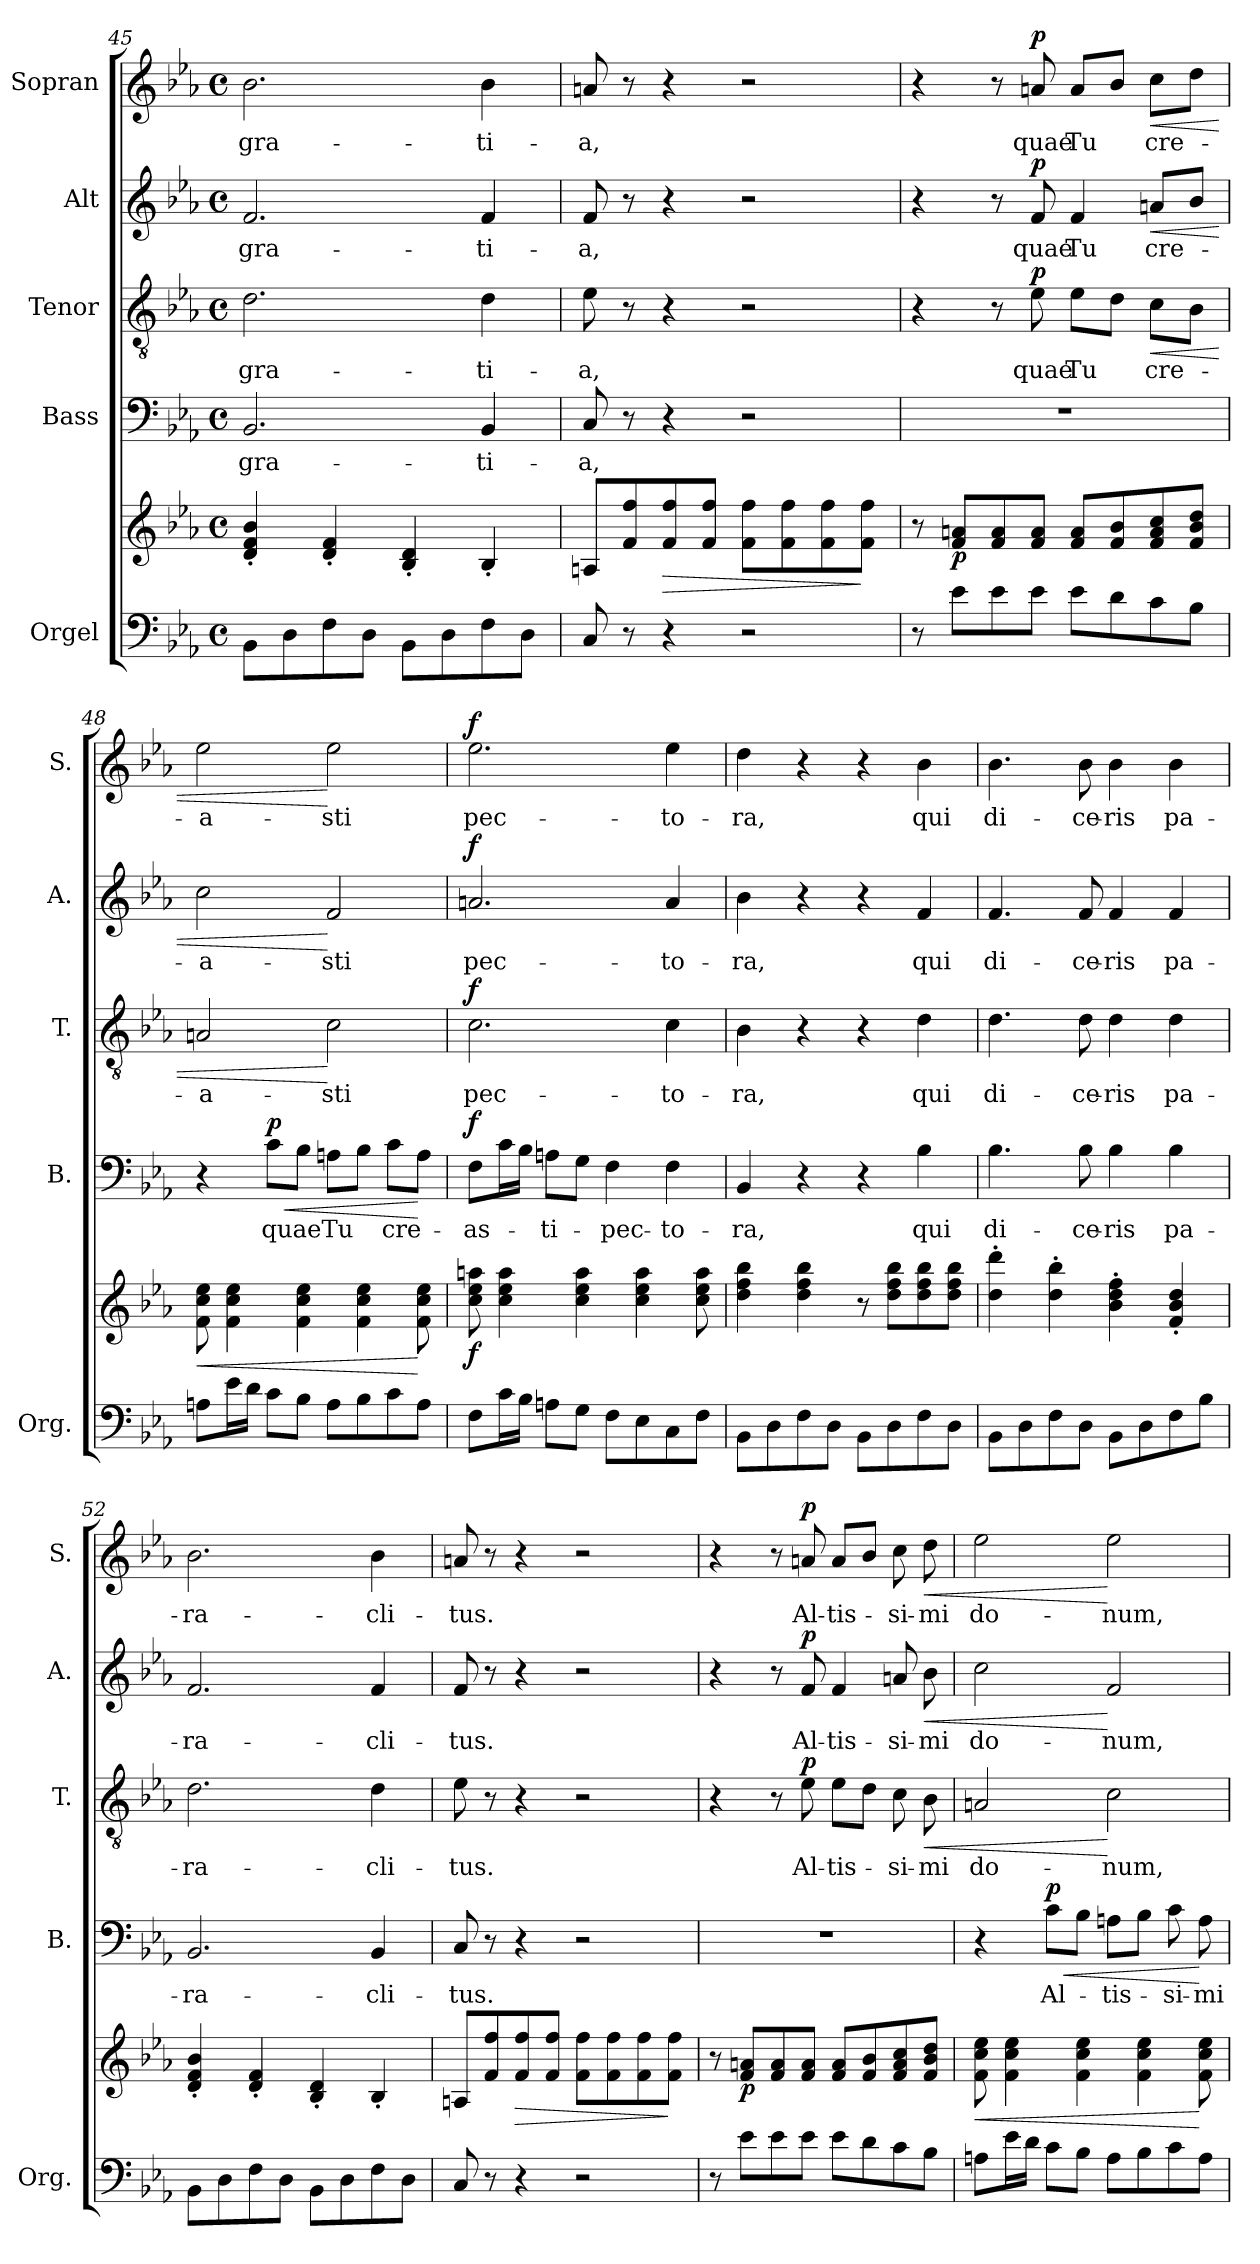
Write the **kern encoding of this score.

**kern	**kern	**dynam	**kern	**text	**dynam	**kern	**text	**dynam	**kern	**text	**dynam	**kern	**text	**dynam
*part5	*part5	*part5	*part4	*part4	*part4	*part3	*part3	*part3	*part2	*part2	*part2	*part1	*part1	*part1
*staff6	*staff5	*staff5/6	*staff4	*staff4	*staff4	*staff3	*staff3	*staff3	*staff2	*staff2	*staff2	*staff1	*staff1	*staff1
*I"Orgel	*	*	*I"Bass	*	*	*I"Tenor	*	*	*I"Alt	*	*	*I"Sopran	*	*
*I'Org.	*	*	*I'B.	*	*	*I'T.	*	*	*I'A.	*	*	*I'S.	*	*
*clefF4	*clefG2	*	*clefF4	*	*	*clefGv2	*	*	*clefG2	*	*	*clefG2	*	*
*k[b-e-a-]	*k[b-e-a-]	*	*k[b-e-a-]	*	*	*k[b-e-a-]	*	*	*k[b-e-a-]	*	*	*k[b-e-a-]	*	*
*E-:	*E-:	*	*E-:	*	*	*E-:	*	*	*E-:	*	*	*E-:	*	*
*M4/4	*M4/4	*	*M4/4	*	*	*M4/4	*	*	*M4/4	*	*	*M4/4	*	*
*met(c)	*met(c)	*	*met(c)	*	*	*met(c)	*	*	*met(c)	*	*	*met(c)	*	*
=45	=45	=45	=45	=45	=45	=45	=45	=45	=45	=45	=45	=45	=45	=45
!	!	!	!	!LO:LY:b	!	!	!LO:LY:b	!	!	!LO:LY:b	!	!	!LO:LY:b	!
8BB-\L	4d/'< 4f/'< 4b-/'<	.	2.BB-/	gra-	.	2.d\	gra-	.	2.f/	gra-	.	2.b-\	gra-	.
8D\	.	.	.	.	.	.	.	.	.	.	.	.	.	.
8F\	4d/'< 4f/'<	.	.	.	.	.	.	.	.	.	.	.	.	.
8D\J	.	.	.	.	.	.	.	.	.	.	.	.	.	.
8BB-\L	4B-/'< 4d/'<	.	.	.	.	.	.	.	.	.	.	.	.	.
8D\	.	.	.	.	.	.	.	.	.	.	.	.	.	.
!	!	!	!	!LO:LY:b	!	!	!LO:LY:b	!	!	!LO:LY:b	!	!	!LO:LY:b	!
8F\	4B-'</	.	4BB-/	-ti-	.	4d\	-ti-	.	4f/	-ti-	.	4b-\	-ti-	.
8D\J	.	.	.	.	.	.	.	.	.	.	.	.	.	.
=46	=46	=46	=46	=46	=46	=46	=46	=46	=46	=46	=46	=46	=46	=46
!	!	!	!	!LO:LY:b	!	!	!LO:LY:b	!	!	!LO:LY:b	!	!	!LO:LY:b	!
8C/	8An/L	.	8C/	-a,	.	8e-\	-a,	.	8f/	-a,	.	8an/	-a,	.
8r	8f/ 8ff/	.	8r	.	.	8r	.	.	8r	.	.	8r	.	.
!	!	!LO:HP:b	!	!	!	!	!	!	!	!	!	!	!	!
4r	8f/ 8ff/	>	4r	.	.	4r	.	.	4r	.	.	4r	.	.
.	8f/ 8ff/J	.	.	.	.	.	.	.	.	.	.	.	.	.
2r	8f\ 8ff\L	.	2r	.	.	2r	.	.	2r	.	.	2r	.	.
.	8f\ 8ff\	.	.	.	.	.	.	.	.	.	.	.	.	.
.	8f\ 8ff\	.	.	.	.	.	.	.	.	.	.	.	.	.
.	8f\ 8ff\J	]	.	.	.	.	.	.	.	.	.	.	.	.
!!LO:PB:g=z
=47	=47	=47	=47	=47	=47	=47	=47	=47	=47	=47	=47	=47	=47	=47
8r	8r	.	1r	.	.	4r	.	.	4r	.	.	4r	.	.
!	!	!LO:DY:b	!	!	!	!	!	!	!	!	!	!	!	!
8e-\L	8f/ 8an/L	p	.	.	.	.	.	.	.	.	.	.	.	.
8e-\	8f/ 8a/	.	.	.	.	8r	.	.	8r	.	.	8r	.	.
!	!	!	!	!	!	!	!LO:LY:b	!LO:DY:a	!	!LO:LY:b	!LO:DY:a	!	!LO:LY:b	!LO:DY:a
8e-\J	8f/ 8a/J	.	.	.	.	8e-\	quae	p	8f/	quae	p	8an/	quae	p
!	!	!	!	!	!	!	!LO:LY:b	!	!	!LO:LY:b	!	!	!LO:LY:b	!
8e-\L	8f/ 8a/L	.	.	.	.	8e-\L	Tu	.	4f/	Tu	.	8a/L	Tu	.
8d\	8f/ 8b-/	.	.	.	.	8d\J	.	.	.	.	.	8b-/J	.	.
!	!	!	!	!	!	!	!LO:LY:b	!LO:HP:b	!	!LO:LY:b	!LO:HP:b	!	!LO:LY:b	!LO:HP:b
8c\	8f/ 8a/ 8cc/	.	.	.	.	8c\L	cre-	<	8an/L	cre-	<	8cc\L	cre-	<
8B-\J	8f/ 8b-/ 8dd/J	.	.	.	.	8B-\J	.	.	8b-/J	.	.	8dd\J	.	.
=48	=48	=48	=48	=48	=48	=48	=48	=48	=48	=48	=48	=48	=48	=48
!	!	!LO:HP:b	!	!	!	!	!LO:LY:b	!	!	!LO:LY:b	!	!	!LO:LY:b	!
8An\L	8f\ 8cc\ 8ee-\	<	4r	.	.	2An/	-a-	.	2cc\	-a-	.	2ee-\	-a-	.
16e-\L	4f\ 4cc\ 4ee-\	.	.	.	.	.	.	.	.	.	.	.	.	.
16d\JJ	.	.	.	.	.	.	.	.	.	.	.	.	.	.
!	!	!	!	!LO:LY:b	!LO:HP:b	!	!	!	!	!	!	!	!	!
!	!	!	!	!	!LO:DY:n=1:a	!	!	!	!	!	!	!	!	!
8c\L	.	.	8c\L	quae	< p	.	.	.	.	.	.	.	.	.
8B-\J	4f\ 4cc\ 4ee-\	.	8B-\J	.	.	.	.	.	.	.	.	.	.	.
!	!	!	!	!LO:LY:b	!	!	!LO:LY:b	!	!	!LO:LY:b	!	!	!LO:LY:b	!
8A\L	.	.	8An\L	Tu	.	2c\	-sti	[	2f/	-sti	[	2ee-\	-sti	[
8B-\	4f\ 4cc\ 4ee-\	.	8B-\J	.	.	.	.	.	.	.	.	.	.	.
!	!	!	!	!LO:LY:b	!	!	!	!	!	!	!	!	!	!
8c\	.	.	8c\L	cre-	.	.	.	.	.	.	.	.	.	.
8A\J	8f\ 8cc\ 8ee-\	[	8A\J	.	[	.	.	.	.	.	.	.	.	.
=49	=49	=49	=49	=49	=49	=49	=49	=49	=49	=49	=49	=49	=49	=49
!	!	!LO:DY:b	!	!LO:LY:b	!LO:DY:a	!	!LO:LY:b	!LO:DY:a	!	!LO:LY:b	!LO:DY:a	!	!LO:LY:b	!LO:DY:a
8F\L	8cc\ 8ee-\ 8aan\	f	8F\L	-as-	f	2.c\	pec-	f	2.an/	pec-	f	2.ee-\	pec-	f
16c\L	4cc\ 4ee-\ 4aa\	.	16c\L	.	.	.	.	.	.	.	.	.	.	.
16B-\JJ	.	.	16B-\JJ	.	.	.	.	.	.	.	.	.	.	.
!	!	!	!	!LO:LY:b	!	!	!	!	!	!	!	!	!	!
8An\L	.	.	8An\L	-ti-	.	.	.	.	.	.	.	.	.	.
8G\J	4cc\ 4ee-\ 4aa\	.	8G\J	.	.	.	.	.	.	.	.	.	.	.
!	!	!	!	!LO:LY:b	!	!	!	!	!	!	!	!	!	!
8F\L	.	.	4F\	-pec-	.	.	.	.	.	.	.	.	.	.
8E-\	4cc\ 4ee-\ 4aa\	.	.	.	.	.	.	.	.	.	.	.	.	.
!	!	!	!	!LO:LY:b	!	!	!LO:LY:b	!	!	!LO:LY:b	!	!	!LO:LY:b	!
8C\	.	.	4F\	-to-	.	4c\	-to-	.	4a/	-to-	.	4ee-\	-to-	.
8F\J	8cc\ 8ee-\ 8aa\	.	.	.	.	.	.	.	.	.	.	.	.	.
=50	=50	=50	=50	=50	=50	=50	=50	=50	=50	=50	=50	=50	=50	=50
!	!	!	!	!LO:LY:b	!	!	!LO:LY:b	!	!	!LO:LY:b	!	!	!LO:LY:b	!
8BB-\L	4dd\ 4ff\ 4bb-\	.	4BB-/	-ra,	.	4B-\	-ra,	.	4b-\	-ra,	.	4dd\	-ra,	.
8D\	.	.	.	.	.	.	.	.	.	.	.	.	.	.
8F\	4dd\ 4ff\ 4bb-\	.	4r	.	.	4r	.	.	4r	.	.	4r	.	.
8D\J	.	.	.	.	.	.	.	.	.	.	.	.	.	.
8BB-\L	8r	.	4r	.	.	4r	.	.	4r	.	.	4r	.	.
8D\	8dd\ 8ff\ 8bb-\L	.	.	.	.	.	.	.	.	.	.	.	.	.
!	!	!	!	!LO:LY:b	!	!	!LO:LY:b	!	!	!LO:LY:b	!	!	!LO:LY:b	!
8F\	8dd\ 8ff\ 8bb-\	.	4B-\	qui	.	4d\	qui	.	4f/	qui	.	4b-\	qui	.
8D\J	8dd\ 8ff\ 8bb-\J	.	.	.	.	.	.	.	.	.	.	.	.	.
=51	=51	=51	=51	=51	=51	=51	=51	=51	=51	=51	=51	=51	=51	=51
!	!	!	!	!LO:LY:b	!	!	!LO:LY:b	!	!	!LO:LY:b	!	!	!LO:LY:b	!
8BB-\L	4dd\'> 4ddd\'>	.	4.B-\	di-	.	4.d\	di-	.	4.f/	di-	.	4.b-\	di-	.
8D\	.	.	.	.	.	.	.	.	.	.	.	.	.	.
8F\	4dd\'> 4bb-\'>	.	.	.	.	.	.	.	.	.	.	.	.	.
!	!	!	!	!LO:LY:b	!	!	!LO:LY:b	!	!	!LO:LY:b	!	!	!LO:LY:b	!
8D\J	.	.	8B-\	-ce-	.	8d\	-ce-	.	8f/	-ce-	.	8b-\	-ce-	.
!	!	!	!	!LO:LY:b	!	!	!LO:LY:b	!	!	!LO:LY:b	!	!	!LO:LY:b	!
8BB-\L	4b-\'> 4dd\'> 4ff\'>	.	4B-\	-ris	.	4d\	-ris	.	4f/	-ris	.	4b-\	-ris	.
8D\	.	.	.	.	.	.	.	.	.	.	.	.	.	.
!	!	!	!	!LO:LY:b	!	!	!LO:LY:b	!	!	!LO:LY:b	!	!	!LO:LY:b	!
8F\	4f/'< 4b-/'< 4dd/'<	.	4B-\	pa-	.	4d\	pa-	.	4f/	pa-	.	4b-\	pa-	.
8B-\J	.	.	.	.	.	.	.	.	.	.	.	.	.	.
=52	=52	=52	=52	=52	=52	=52	=52	=52	=52	=52	=52	=52	=52	=52
!	!	!	!	!LO:LY:b	!	!	!LO:LY:b	!	!	!LO:LY:b	!	!	!LO:LY:b	!
8BB-\L	4d/'< 4f/'< 4b-/'<	.	2.BB-/	-ra-	.	2.d\	-ra-	.	2.f/	-ra-	.	2.b-\	-ra-	.
8D\	.	.	.	.	.	.	.	.	.	.	.	.	.	.
8F\	4d/'< 4f/'<	.	.	.	.	.	.	.	.	.	.	.	.	.
8D\J	.	.	.	.	.	.	.	.	.	.	.	.	.	.
8BB-\L	4B-/'< 4d/'<	.	.	.	.	.	.	.	.	.	.	.	.	.
8D\	.	.	.	.	.	.	.	.	.	.	.	.	.	.
!	!	!	!	!LO:LY:b	!	!	!LO:LY:b	!	!	!LO:LY:b	!	!	!LO:LY:b	!
8F\	4B-'</	.	4BB-/	-cli-	.	4d\	-cli-	.	4f/	-cli-	.	4b-\	-cli-	.
8D\J	.	.	.	.	.	.	.	.	.	.	.	.	.	.
=53	=53	=53	=53	=53	=53	=53	=53	=53	=53	=53	=53	=53	=53	=53
!	!	!	!	!LO:LY:b	!	!	!LO:LY:b	!	!	!LO:LY:b	!	!	!LO:LY:b	!
8C/	8An/L	.	8C/	-tus.	.	8e-\	-tus.	.	8f/	-tus.	.	8an/	-tus.	.
8r	8f/ 8ff/	.	8r	.	.	8r	.	.	8r	.	.	8r	.	.
!	!	!LO:HP:b	!	!	!	!	!	!	!	!	!	!	!	!
4r	8f/ 8ff/	>	4r	.	.	4r	.	.	4r	.	.	4r	.	.
.	8f/ 8ff/J	.	.	.	.	.	.	.	.	.	.	.	.	.
2r	8f\ 8ff\L	.	2r	.	.	2r	.	.	2r	.	.	2r	.	.
.	8f\ 8ff\	.	.	.	.	.	.	.	.	.	.	.	.	.
.	8f\ 8ff\	.	.	.	.	.	.	.	.	.	.	.	.	.
.	8f\ 8ff\J	]	.	.	.	.	.	.	.	.	.	.	.	.
!!LO:LB:g=z
=54	=54	=54	=54	=54	=54	=54	=54	=54	=54	=54	=54	=54	=54	=54
8r	8r	.	1r	.	.	4r	.	.	4r	.	.	4r	.	.
!	!	!LO:DY:b	!	!	!	!	!	!	!	!	!	!	!	!
8e-\L	8f/ 8an/L	p	.	.	.	.	.	.	.	.	.	.	.	.
8e-\	8f/ 8a/	.	.	.	.	8r	.	.	8r	.	.	8r	.	.
!	!	!	!	!	!	!	!LO:LY:b	!LO:DY:a	!	!LO:LY:b	!LO:DY:a	!	!LO:LY:b	!LO:DY:a
8e-\J	8f/ 8a/J	.	.	.	.	8e-\	Al-	p	8f/	Al-	p	8an/	Al-	p
!	!	!	!	!	!	!	!LO:LY:b	!	!	!LO:LY:b	!	!	!LO:LY:b	!
8e-\L	8f/ 8a/L	.	.	.	.	8e-\L	-tis-	.	4f/	-tis-	.	8a/L	-tis-	.
8d\	8f/ 8b-/	.	.	.	.	8d\J	.	.	.	.	.	8b-/J	.	.
!	!	!	!	!	!	!	!LO:LY:b	!	!	!LO:LY:b	!	!	!LO:LY:b	!
8c\	8f/ 8a/ 8cc/	.	.	.	.	8c\	-si-	.	8an/	-si-	.	8cc\	-si-	.
!	!	!	!	!	!	!	!LO:LY:b	!LO:HP:b	!	!LO:LY:b	!LO:HP:b	!	!LO:LY:b	!LO:HP:b
8B-\J	8f/ 8b-/ 8dd/J	.	.	.	.	8B-\	-mi	<	8b-\	-mi	<	8dd\	-mi	<
=55	=55	=55	=55	=55	=55	=55	=55	=55	=55	=55	=55	=55	=55	=55
!	!	!LO:HP:b	!	!	!	!	!LO:LY:b	!	!	!LO:LY:b	!	!	!LO:LY:b	!
8An\L	8f\ 8cc\ 8ee-\	<	4r	.	.	2An/	do-	.	2cc\	do-	.	2ee-\	do-	.
16e-\L	4f\ 4cc\ 4ee-\	.	.	.	.	.	.	.	.	.	.	.	.	.
16d\JJ	.	.	.	.	.	.	.	.	.	.	.	.	.	.
!	!	!	!	!LO:LY:b	!LO:HP:b	!	!	!	!	!	!	!	!	!
!	!	!	!	!	!LO:DY:n=1:a	!	!	!	!	!	!	!	!	!
8c\L	.	.	8c\L	Al-	< p	.	.	.	.	.	.	.	.	.
8B-\J	4f\ 4cc\ 4ee-\	.	8B-\J	.	.	.	.	.	.	.	.	.	.	.
!	!	!	!	!LO:LY:b	!	!	!LO:LY:b	!	!	!LO:LY:b	!	!	!LO:LY:b	!
8A\L	.	.	8An\L	-tis-	.	2c\	-num,	[	2f/	-num,	[	2ee-\	-num,	[
8B-\	4f\ 4cc\ 4ee-\	.	8B-\J	.	.	.	.	.	.	.	.	.	.	.
!	!	!	!	!LO:LY:b	!	!	!	!	!	!	!	!	!	!
8c\	.	.	8c\	-si-	.	.	.	.	.	.	.	.	.	.
!	!	!	!	!LO:LY:b	!	!	!	!	!	!	!	!	!	!
8A\J	8f\ 8cc\ 8ee-\	[	8A\	-mi	[	.	.	.	.	.	.	.	.	.
=	=	=	=	=	=	=	=	=	=	=	=	=	=	=
*-	*-	*-	*-	*-	*-	*-	*-	*-	*-	*-	*-	*-	*-	*-
